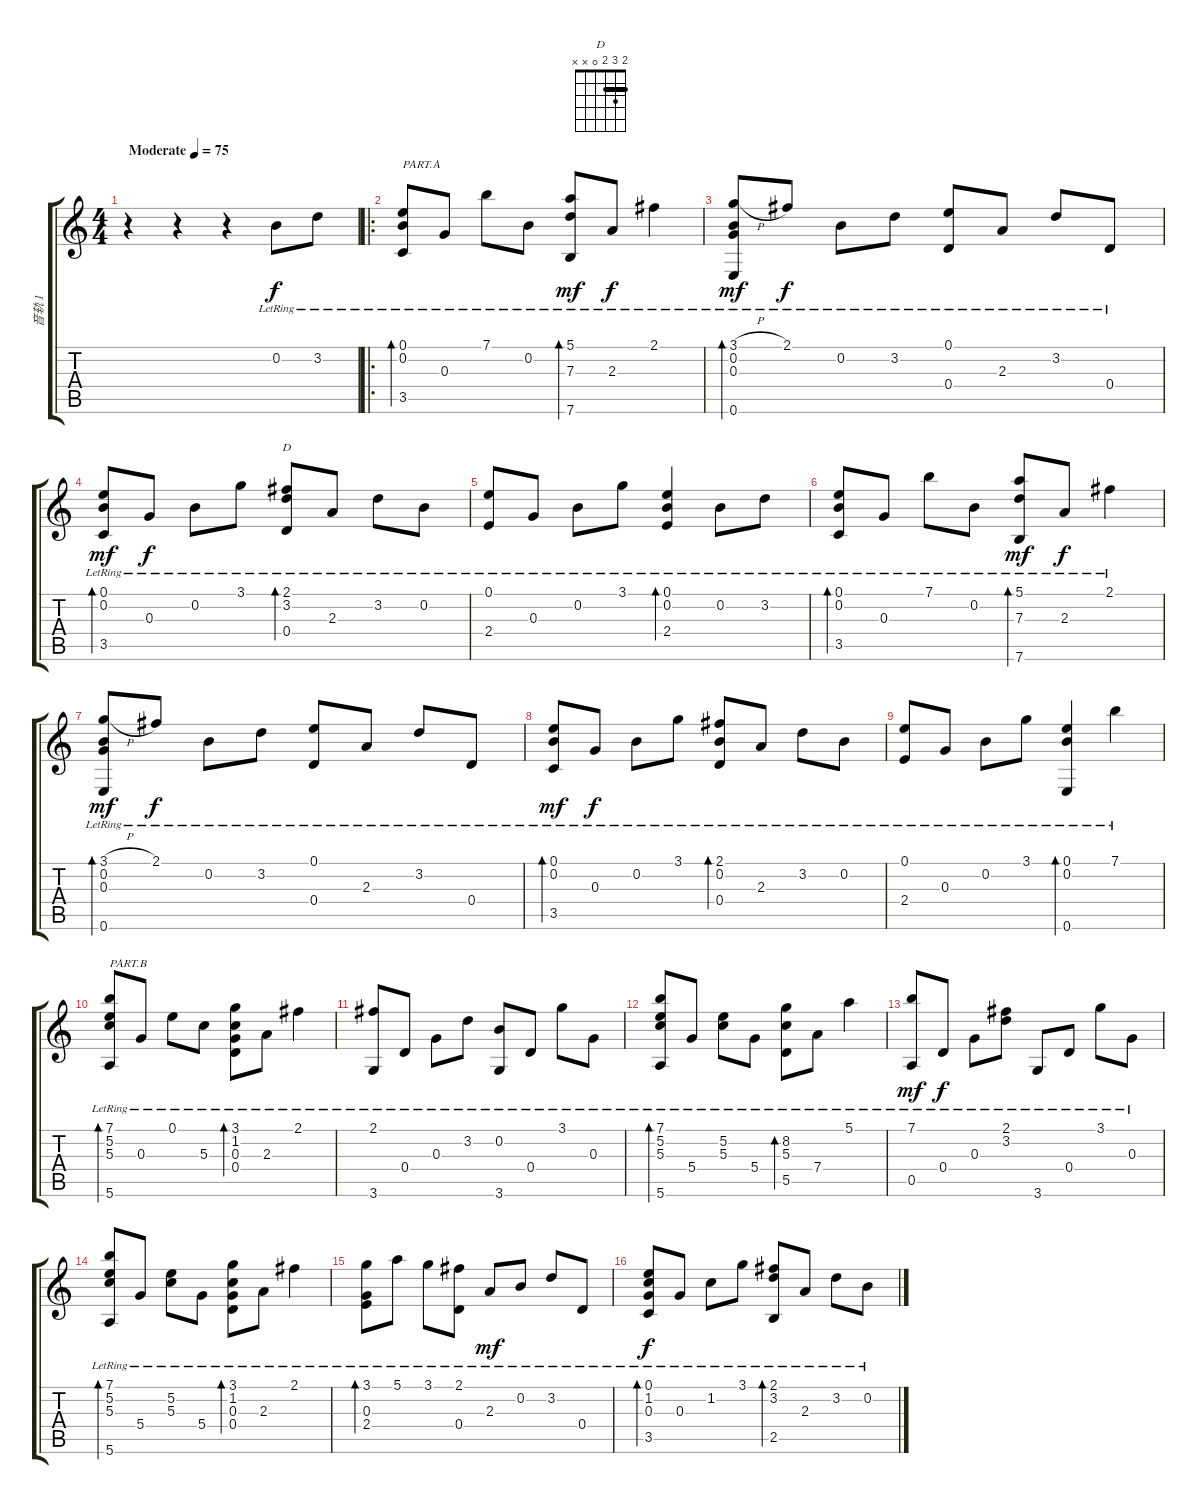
\track ("音轨 1" "音轨 1") {instrument acousticguitarnylon}
\staff {score tabs}
\tuning (E4 B3 G3 D3 A2 E2) {hide}
\chord ("D" 2 3 2 0 x x) {barre 2}
\ts (4 4)
\tempo (75 "Moderate")
\clef g2
\ks c
r.4{dy f instrument acousticguitarnylon} r.4 r.4 0.2{lr}.8 3.2{lr}.8 |
\ro
(0.1{lr} 0.2{lr} 3.5{lr}).8{bd 480 txt "PART.A"} 0.3{lr}.8 7.1{lr}.8 0.2{lr}.8 (5.1{lr} 7.3{lr} 7.6{lr}).8{bd 240 dy mf} 2.3{lr}.8{dy f} 2.1{lr}.4 |
(3.1{h lr} 0.2{lr} 0.3{lr} 0.6{lr}).8{bd 240 dy mf} 2.1{lr}.8{dy f} 0.2{lr}.8 3.2{lr}.8 (0.1{lr} 0.4{lr}).8 2.3{lr}.8 3.2{lr}.8 0.4{lr}.8 |
(0.1{lr} 0.2{lr} 3.5{lr}).8{bd 240 dy mf} 0.3{lr}.8{dy f} 0.2{lr}.8 3.1{lr}.8 (2.1{lr} 3.2{lr} 0.4{lr}).8{bd 480 ch "D"} 2.3{lr}.8 3.2{lr}.8 0.2{lr}.8 |
(0.1{lr} 2.4{lr}).8 0.3{lr}.8 0.2{lr}.8 3.1{lr}.8 (0.1{lr} 0.2{lr} 2.4{lr}).4{bd 480} 0.2{lr}.8 3.2{lr}.8 |
(0.1{lr} 0.2{lr} 3.5{lr}).8{bd 480} 0.3{lr}.8 7.1{lr}.8 0.2{lr}.8 (5.1{lr} 7.3{lr} 7.6{lr}).8{bd 240 dy mf} 2.3{lr}.8{dy f} 2.1{lr}.4 |
(3.1{h lr} 0.2{lr} 0.3 0.6{lr}).8{bd 240 dy mf} 2.1{lr}.8{dy f} 0.2{lr}.8 3.2{lr}.8 (0.1{lr} 0.4{lr}).8 2.3{lr}.8 3.2{lr}.8 0.4{lr}.8 |
(0.1{lr} 0.2{lr} 3.5{lr}).8{bd 240 dy mf} 0.3{lr}.8{dy f} 0.2{lr}.8 3.1{lr}.8 (2.1{lr} 0.2{lr} 0.4{lr}).8{bd 480} 2.3{lr}.8 3.2{lr}.8 0.2{lr}.8 |
(0.1{lr} 2.4{lr}).8 0.3{lr}.8 0.2{lr}.8 3.1{lr}.8 (0.1{lr} 0.2{lr} 0.6{lr}).4{bd 480} 7.1{lr}.4 |
(7.1{lr} 5.2{lr} 5.3{lr} 5.6{lr}).8{bd 240 txt "PART.B"} 0.3{lr}.8 0.1{lr}.8 5.3{lr}.8 (3.1{lr} 1.2{lr} 0.3{lr} 0.4{lr}).8{bd 240} 2.3{lr}.8 2.1{lr}.4 |
(2.1{lr} 3.6{lr}).8 0.4{lr}.8 0.3{lr}.8 3.2{lr}.8 (0.2{lr} 3.6{lr}).8 0.4{lr}.8 3.1{lr}.8 0.3{lr}.8 |
(7.1{lr} 5.2{lr} 5.3{lr} 5.6{lr}).8{bd 240} 5.4{lr}.8 (5.2{lr} 5.3{lr}).8 5.4{lr}.8 (8.2{lr} 5.3{lr} 5.5{lr}).8{bd 240} 7.4{lr}.8 5.1{lr}.4 |
(7.1{lr} 0.5{lr}).8{dy mf} 0.4{lr}.8{dy f} 0.3{lr}.8 (2.1{lr} 3.2{lr}).8 3.6{lr}.8 0.4{lr}.8 3.1{lr}.8 0.3{lr}.8 |
(7.1{lr} 5.2{lr} 5.3{lr} 5.6{lr}).8{bd 240} 5.4{lr}.8 (5.2{lr} 5.3{lr}).8 5.4{lr}.8 (3.1{lr} 1.2{lr} 0.3{lr} 0.4{lr}).8{bd 240} 2.3{lr}.8 2.1{lr}.4 |
(3.1{lr} 0.3{lr} 2.4{lr}).8{bd 240} 5.1{lr}.8 3.1{lr}.8 (2.1{lr} 0.4{lr}).8 2.3{lr}.8{dy mf} 0.2{lr}.8 3.2{lr}.8 0.4{lr}.8 |
(0.1{lr} 1.2{lr} 0.3{lr} 3.5{lr}).8{bd 240 dy f} 0.3{lr}.8 1.2{lr}.8 3.1{lr}.8 (2.1{lr} 3.2{lr} 2.5{lr}).8{bd 480} 2.3{lr}.8 3.2{lr}.8 0.2{lr}.8
